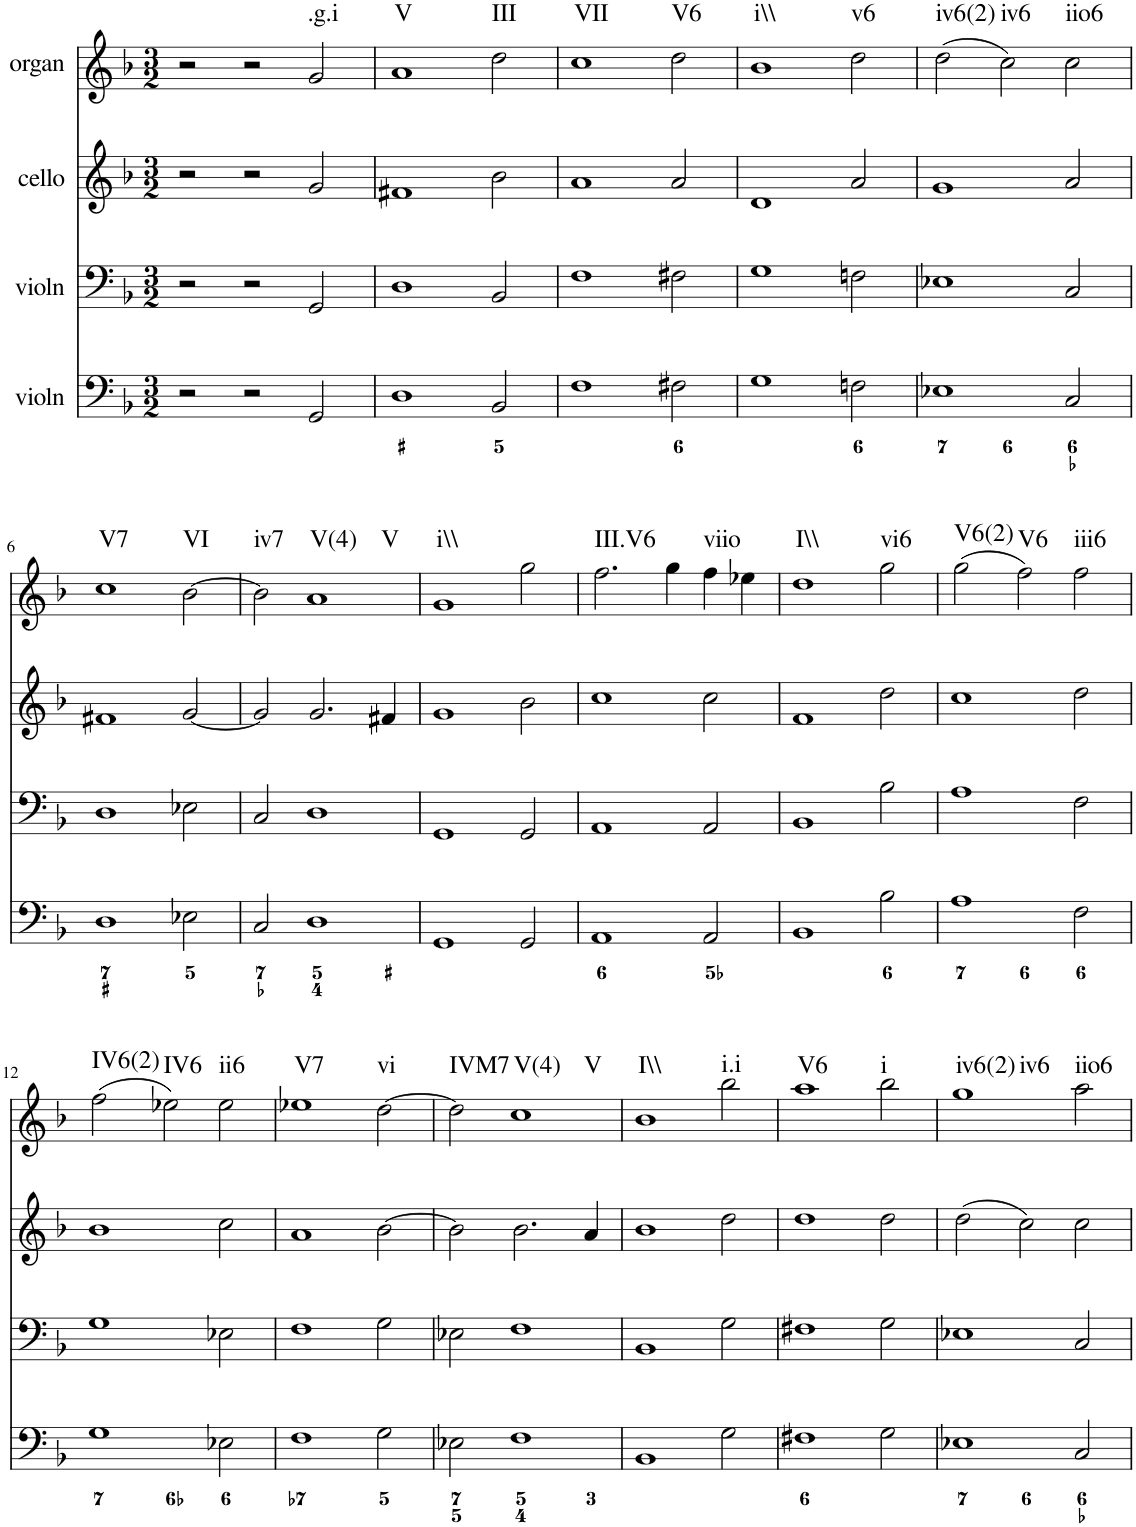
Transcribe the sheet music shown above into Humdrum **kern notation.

**kern	**kern	**kern	**kern	**harte
*part4	*part3	*part2	*part1	*part1
*staff4	*staff3	*staff2	*staff1	*
*I"violn	*I"violn	*I"cello	*I"organ	*
*clefF4	*clefF4	*clefG2	*clefG2	*
*k[b-]	*k[b-]	*k[b-]	*k[b-]	*
*d:	*d:	*d:	*d:	*
*M3/2	*M3/2	*M3/2	*M3/2	*
=1	=1	=1	=1	=1
2r	2r	2r	2r	.
2r	2r	2r	2r	.
!	!	!	!	!LO:H:kt=.g.i
2GG/	2GG/	2g/	2g/	N
=2	=2	=2	=2	=2
!	!	!	!	!LO:H:kt=V
1D	1D	1f#X	1a	N
!	!	!	!	!LO:H:kt=III
2BB-/	2BB-/	2b-\	2dd\	N
=3	=3	=3	=3	=3
!	!	!	!	!LO:H:kt=VII
1F	1F	1a	1cc	N
!	!	!	!	!LO:H:kt=V6
2F#X\	2F#X\	2a/	2dd\	N
=4	=4	=4	=4	=4
!	!	!	!	!LO:H:kt=i\\
1G	1G	1d	1b-	N
!	!	!	!	!LO:H:kt=v6
2Fn\	2Fn\	2a/	2dd\	N
=5	=5	=5	=5	=5
!	!	!	!	!LO:H:kt=iv6(2)
1E-X	1E-X	1g	(2dd\	N
!	!	!	!	!LO:H:kt=iv6
.	.	.	2cc\)	N
!	!	!	!	!LO:H:kt=iio6
2C/	2C/	2a/	2cc\	N
!!LO:LB:g=z
=6	=6	=6	=6	=6
!	!	!	!	!LO:H:kt=V7
1D	1D	1f#X	1cc	N
!	!	!	!	!LO:H:kt=VI
2E-X\	2E-X\	[2g/	[2b-\	N
=7	=7	=7	=7	=7
!	!	!	!	!LO:H:kt=iv7
2C/	2C/	2g/]	2b-\]	N
!	!	!	!	!LO:H:n=1:kt=V(4)
!	!	!	!	!LO:H:n=2:kt=V
1D	1D	2.g/	1a	N N
.	.	4f#X/	.	.
=8	=8	=8	=8	=8
!	!	!	!	!LO:H:kt=i\\
1GG	1GG	1g	1g	N
2GG/	2GG/	2b-\	2gg\	.
=9	=9	=9	=9	=9
!	!	!	!	!LO:H:kt=III.V6
1AA	1AA	1cc	2.ff\	N
.	.	.	4gg\	.
!	!	!	!	!LO:H:kt=viio
2AA/	2AA/	2cc\	4ff\	N
.	.	.	4ee-X\	.
=10	=10	=10	=10	=10
!	!	!	!	!LO:H:kt=I\\
1BB-	1BB-	1f	1dd	N
!	!	!	!	!LO:H:kt=vi6
2B-\	2B-\	2dd\	2gg\	N
=11	=11	=11	=11	=11
!	!	!	!	!LO:H:kt=V6(2)
1A	1A	1cc	(2gg\	N
!	!	!	!	!LO:H:kt=V6
.	.	.	2ff\)	N
!	!	!	!	!LO:H:kt=iii6
2F\	2F\	2dd\	2ff\	N
!!LO:LB:g=z
=12	=12	=12	=12	=12
!	!	!	!	!LO:H:kt=IV6(2)
1G	1G	1b-	(2ff\	N
!	!	!	!	!LO:H:kt=IV6
.	.	.	2ee-X\)	N
!	!	!	!	!LO:H:kt=ii6
2E-X\	2E-X\	2cc\	2ee-\	N
=13	=13	=13	=13	=13
!	!	!	!	!LO:H:kt=V7
1F	1F	1a	1ee-X	N
!	!	!	!	!LO:H:kt=vi
2G\	2G\	[2b-\	[2dd\	N
=14	=14	=14	=14	=14
!	!	!	!	!LO:H:kt=IVM7
2E-X\	2E-X\	2b-\]	2dd\]	N
!	!	!	!	!LO:H:n=1:kt=V(4)
!	!	!	!	!LO:H:n=2:kt=V
1F	1F	2.b-\	1cc	N N
.	.	4a/	.	.
=15	=15	=15	=15	=15
!	!	!	!	!LO:H:kt=I\\
1BB-	1BB-	1b-	1b-	N
!	!	!	!	!LO:H:kt=i.i
2G\	2G\	2dd\	2bb-\	N
=16	=16	=16	=16	=16
!	!	!	!	!LO:H:kt=V6
1F#X	1F#X	1dd	1aa	N
!	!	!	!	!LO:H:kt=i
2G\	2G\	2dd\	2bb-\	N
=17	=17	=17	=17	=17
!	!	!	!	!LO:H:n=1:kt=iv6(2)
!	!	!	!	!LO:H:n=2:kt=iv6
1E-X	1E-X	(2dd\	1gg	N N
.	.	2cc\)	.	.
!	!	!	!	!LO:H:kt=iio6
2C/	2C/	2cc\	2aa\	N
=	=	=	=	=
*-	*-	*-	*-	*-
